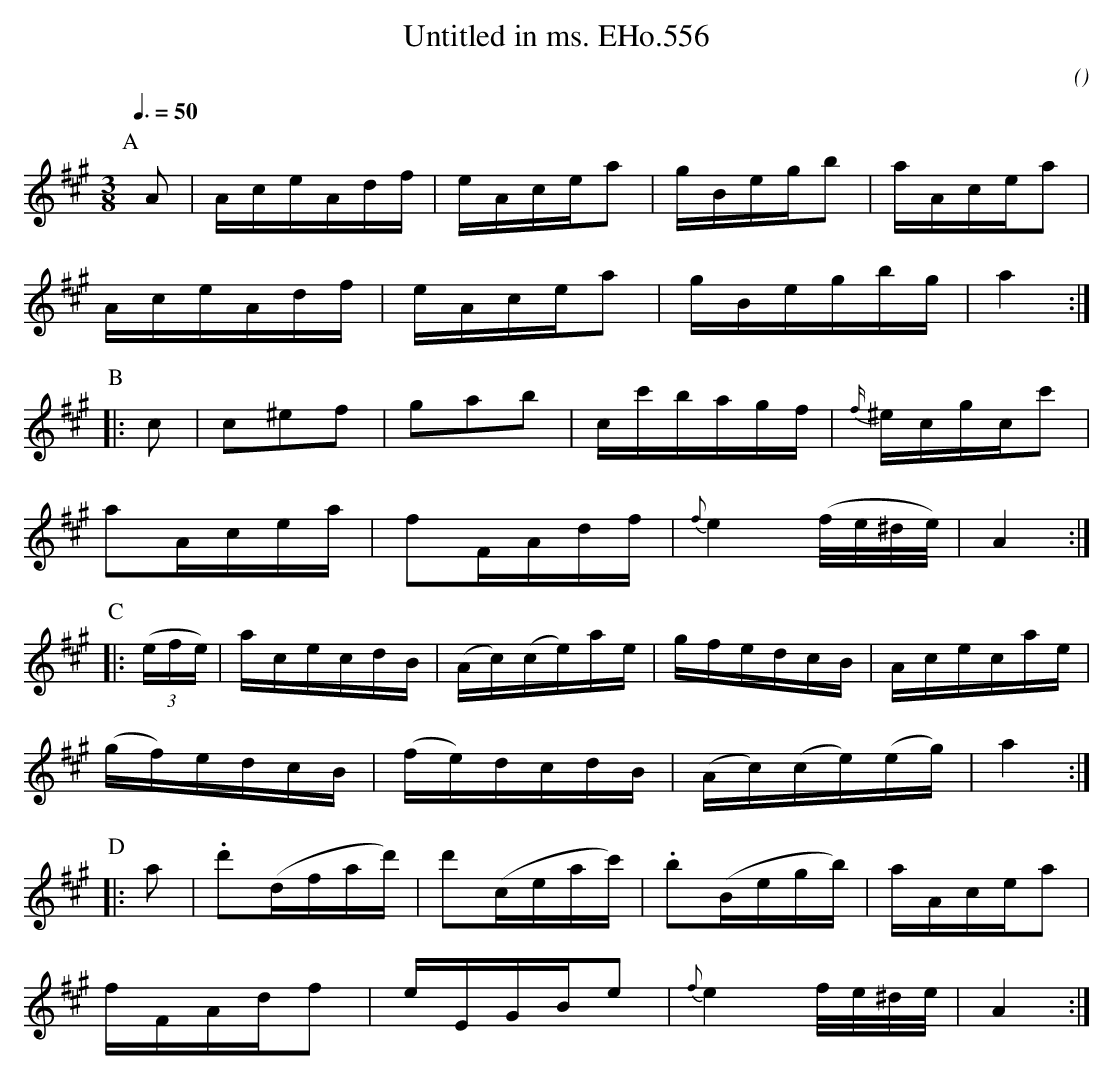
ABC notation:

X:1
T:Untitled in ms. EHo.556
M:3/8
L:1/16
Q:3/8=50
C:
O:
K:A
P:A
yA2 | AceAdf | eAcea2 | gBegb2 | aAcea2 |
AceAdf | eAcea2 | gBegbg | a4 :|
P:B
|: c2 | c2^e2f2 | g2a2b2 | cc'bagf | {f/}^ecgcc'2 |
a2Acea | f2FAdf | {f}e4 (f/e/^d/e/) | A4 :|
P:C
|: (3(efe) | acecdB | (Ac)(ce)ae | gfedcB | Acecae |
(gf)edcB | (fe)dcdB | (Ac)(ce)(eg) | a4 :|
P:D
|: a2 | .d'2(dfad') | d'2(ceac') | .b2(Begb) | aAcea2 |
fFAdf2 | eEGBe2 | {f}e4f/e/^d/e/ | A4 :|
